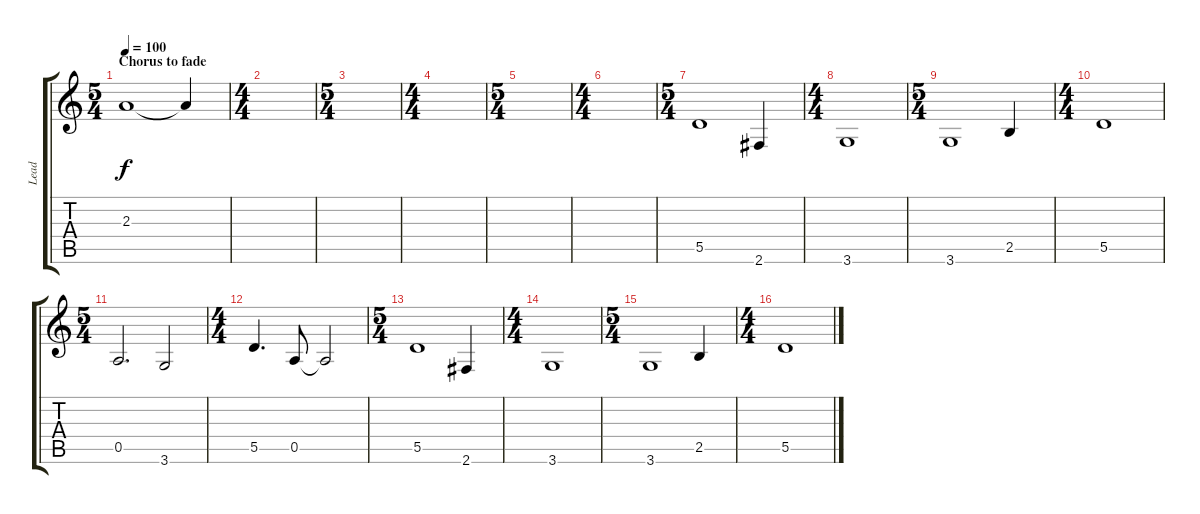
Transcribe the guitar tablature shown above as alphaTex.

\track ("Lead" "Lead") {instrument distortionguitar}
\staff {score tabs}
\tuning (E4 B3 G3 D3 A2 E2) {hide}
\ts (5 4)
\section ("" "Chorus to fade")
\tempo 100
\clef g2
\ks c
2.3{t}.1{dy f} 2.3{t}.4 |
\ts (4 4)
|
\ts (5 4)
|
\ts (4 4)
|
\ts (5 4)
|
\ts (4 4)
|
\ts (5 4)
5.5.1{volume 4 balance 12} 2.6.4 |
\ts (4 4)
3.6.1 |
\ts (5 4)
3.6.1 2.5.4 |
\ts (4 4)
5.5.1 |
\ts (5 4)
0.5.2{d} 3.6.2 |
\ts (4 4)
5.5.4{d} 0.5.8 0.5{t}.2 |
\ts (5 4)
5.5.1 2.6.4 |
\ts (4 4)
3.6.1 |
\ts (5 4)
3.6.1 2.5.4 |
\ts (4 4)
5.5.1
